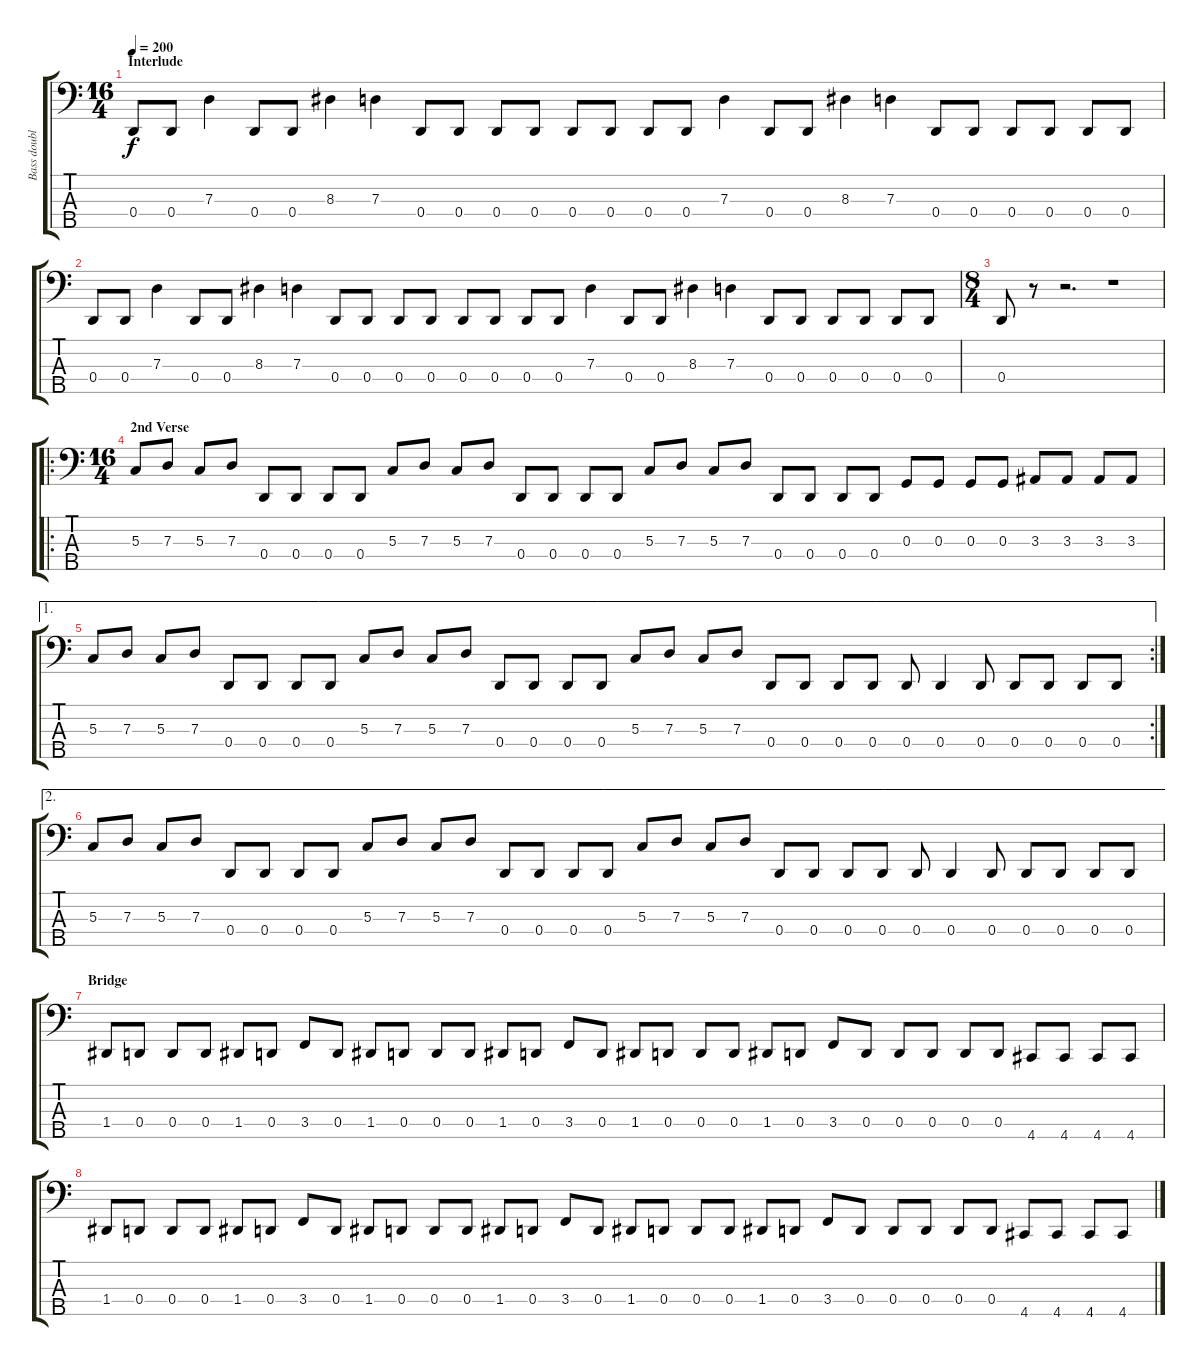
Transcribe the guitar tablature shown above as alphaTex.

\track ("Bass doubled" "Bass doubl") {instrument slapbass2}
\staff {score tabs}
\tuning (F2 C2 G1 D1 A0) {hide}
\ts (16 4)
\section ("" "Interlude")
\tempo 200
\clef f4
\ks c
0.4.8{dy f} 0.4.8 7.3.4 0.4.8 0.4.8 8.3.4 7.3.4 0.4.8 0.4.8 0.4.8 0.4.8 0.4.8 0.4.8 0.4.8 0.4.8 7.3.4 0.4.8 0.4.8 8.3.4 7.3.4 0.4.8 0.4.8 0.4.8 0.4.8 0.4.8 0.4.8 |
0.4.8 0.4.8 7.3.4 0.4.8 0.4.8 8.3.4 7.3.4 0.4.8 0.4.8 0.4.8 0.4.8 0.4.8 0.4.8 0.4.8 0.4.8 7.3.4 0.4.8 0.4.8 8.3.4 7.3.4 0.4.8 0.4.8 0.4.8 0.4.8 0.4.8 0.4.8 |
\ts (8 4)
0.4.8 r.8 r.2{d} r.1 |
\ro
\ts (16 4)
\section ("" "2nd Verse")
5.3.8 7.3.8 5.3.8 7.3.8 0.4.8 0.4.8 0.4.8 0.4.8 5.3.8 7.3.8 5.3.8 7.3.8 0.4.8 0.4.8 0.4.8 0.4.8 5.3.8 7.3.8 5.3.8 7.3.8 0.4.8 0.4.8 0.4.8 0.4.8 0.3.8 0.3.8 0.3.8 0.3.8 3.3.8 3.3.8 3.3.8 3.3.8 |
\ae 1
\rc 2
5.3.8 7.3.8 5.3.8 7.3.8 0.4.8 0.4.8 0.4.8 0.4.8 5.3.8 7.3.8 5.3.8 7.3.8 0.4.8 0.4.8 0.4.8 0.4.8 5.3.8 7.3.8 5.3.8 7.3.8 0.4.8 0.4.8 0.4.8 0.4.8 0.4.8 0.4.4 0.4.8 0.4.8 0.4.8 0.4.8 0.4.8 |
\ae 2
5.3.8 7.3.8 5.3.8 7.3.8 0.4.8 0.4.8 0.4.8 0.4.8 5.3.8 7.3.8 5.3.8 7.3.8 0.4.8 0.4.8 0.4.8 0.4.8 5.3.8 7.3.8 5.3.8 7.3.8 0.4.8 0.4.8 0.4.8 0.4.8 0.4.8 0.4.4 0.4.8 0.4.8 0.4.8 0.4.8 0.4.8 |
\section ("" "Bridge")
1.4.8 0.4.8 0.4.8 0.4.8 1.4.8 0.4.8 3.4.8 0.4.8 1.4.8 0.4.8 0.4.8 0.4.8 1.4.8 0.4.8 3.4.8 0.4.8 1.4.8 0.4.8 0.4.8 0.4.8 1.4.8 0.4.8 3.4.8 0.4.8 0.4.8 0.4.8 0.4.8 0.4.8 4.5.8 4.5.8 4.5.8 4.5.8 |
1.4.8 0.4.8 0.4.8 0.4.8 1.4.8 0.4.8 3.4.8 0.4.8 1.4.8 0.4.8 0.4.8 0.4.8 1.4.8 0.4.8 3.4.8 0.4.8 1.4.8 0.4.8 0.4.8 0.4.8 1.4.8 0.4.8 3.4.8 0.4.8 0.4.8 0.4.8 0.4.8 0.4.8 4.5.8 4.5.8 4.5.8 4.5.8
